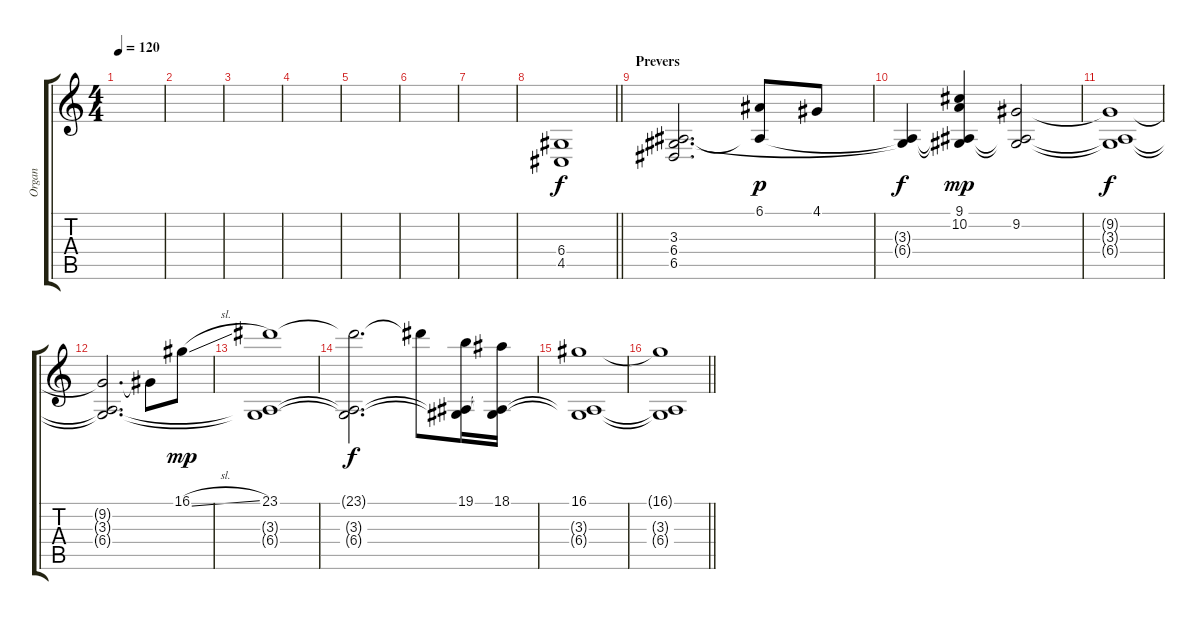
\track ("Organ" "Organ") {instrument drawbarorgan}
\staff {score tabs}
\tuning (E4 B3 G3 D3 A2 E2) {hide}
\ts (4 4)
\tempo 120
\clef g2
\ks c
|
|
|
|
|
|
|
\barLineRight lightlight
(6.4 4.5).1{volume 10} |
\section ("" "Prevers")
(3.3 6.4 6.5).2{d} (6.1 3.3{t}).8{dy p} 4.1.8 |
(3.3{t} 6.4{t}).4{dy f} (9.1 10.2 3.3{t} 6.4{t}).4{dy mp} (9.2 3.3{t} 6.4{t}).2 |
(9.2{t} 3.3{t} 6.4{t}).1{dy f} |
(9.2{t} 3.3{t} 6.4{t}).2{d} 9.2{t}.8 16.1{sl}.8{dy mp} |
(23.1 3.3{t} 6.4{t}).1 |
(23.1{t} 3.3{t} 6.4{t}).2{d dy f} 23.1{t}.8 (19.1 3.3{t} 6.4{t}).16 (18.1 3.3{t} 6.4{t}).16 |
(16.1 3.3{t} 6.4{t}).1 |
\barLineRight lightlight
(16.1{t} 3.3{t} 6.4{t}).1{volume 4}
